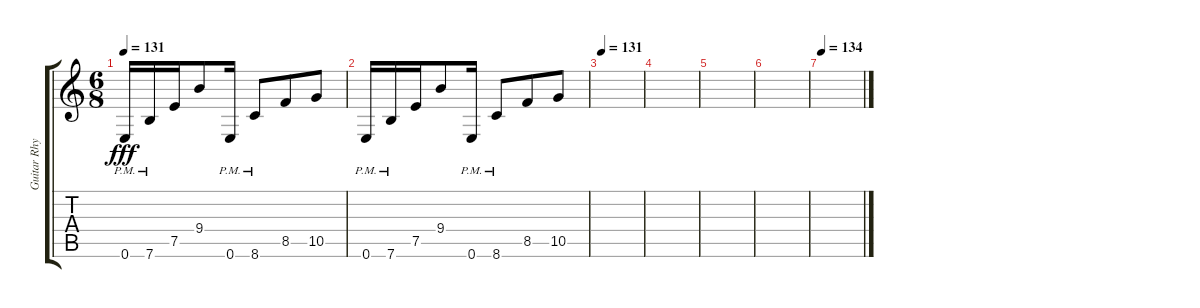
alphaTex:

\track ("Guitar Rhytm" "Guitar Rhy") {instrument distortionguitar}
\staff {score tabs}
\tuning (E4 B3 G3 D3 A2 E2) {hide}
\ts (6 8)
\tempo 131
\clef g2
\ks aminor
0.6{pm}.16{dy fff} 7.6{pm}.16 7.5.16 9.4.8 0.6{pm}.16 8.6{pm}.8 8.5.8 10.5.8 |
0.6{pm}.16 7.6{pm}.16 7.5.16 9.4.8 0.6{pm}.16 8.6{pm}.8 8.5.8 10.5.8 |
\tempo 131
|
|
|
|
\tempo 134
